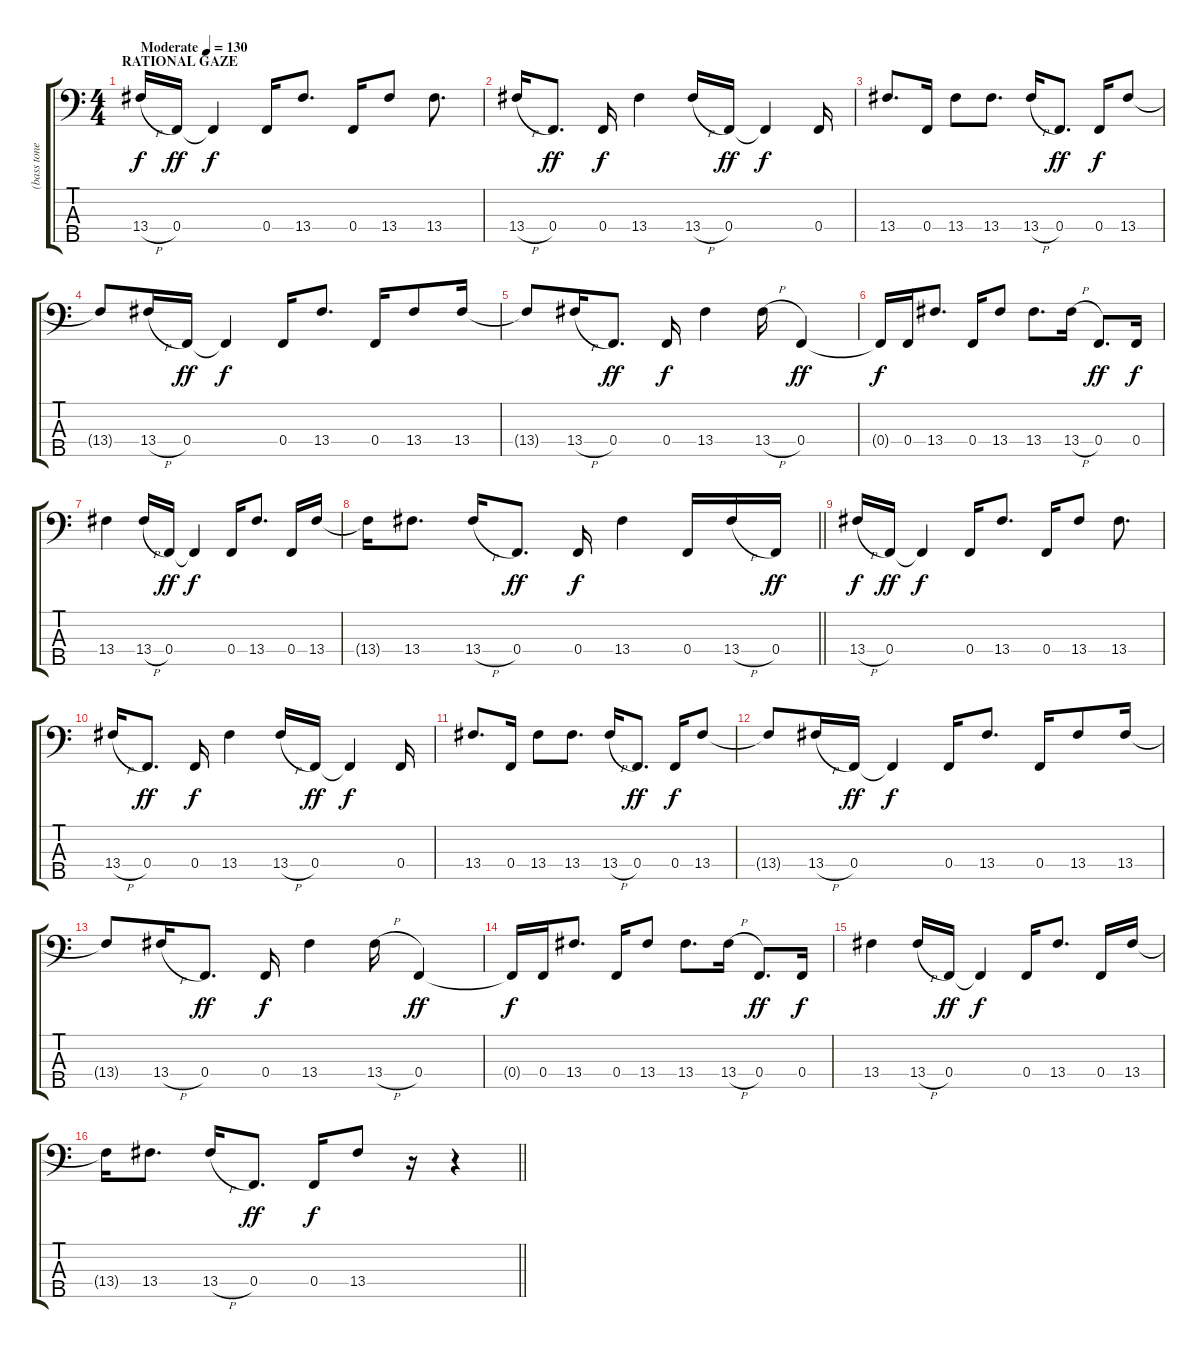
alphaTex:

\track ("(bass tone)" "(bass tone") {instrument electricbasspick}
\staff {score tabs}
\tuning (Ab2 Eb2 Bb1 F1 C1) {hide}
\ts (4 4)
\section ("" "RATIONAL GAZE")
\tempo (130 "Moderate")
\clef f4
\ks c
13.4{h}.16{dy f instrument electricbasspick} 0.4.16{dy ff} 0.4{t}.4{dy f} 0.4.16 13.4.8{d} 0.4.16 13.4.8 13.4.8{d} |
13.4{h}.16 0.4.8{d dy ff} 0.4.16{dy f} 13.4.4 13.4{h}.16 0.4.16{dy ff} 0.4{t}.4{dy f} 0.4.16 |
13.4.8{d} 0.4.16 13.4.8 13.4.8{d} 13.4{h}.16 0.4.8{d dy ff} 0.4.16{dy f} 13.4.8 |
13.4{t}.8 13.4{h}.16 0.4.16{dy ff} 0.4{t}.4{dy f} 0.4.16 13.4.8{d} 0.4.16 13.4.8 13.4.16 |
13.4{t}.8 13.4{h}.16 0.4.8{d dy ff} 0.4.16{dy f} 13.4.4 13.4{h}.16 0.4.4{dy ff} |
0.4{t}.16{dy f} 0.4.16 13.4.8{d} 0.4.16 13.4.8 13.4.8{d} 13.4{h}.16 0.4.8{d dy ff} 0.4.16{dy f} |
13.4.4 13.4{h}.16 0.4.16{dy ff} 0.4{t}.4{dy f} 0.4.16 13.4.8{d} 0.4.16 13.4.16 |
\barLineRight lightlight
13.4{t}.16 13.4.8{d} 13.4{h}.16 0.4.8{d dy ff} 0.4.16{dy f} 13.4.4 0.4.16 13.4{h}.16 0.4.16{dy ff} |
13.4{h}.16{dy f} 0.4.16{dy ff} 0.4{t}.4{dy f} 0.4.16 13.4.8{d} 0.4.16 13.4.8 13.4.8{d} |
13.4{h}.16 0.4.8{d dy ff} 0.4.16{dy f} 13.4.4 13.4{h}.16 0.4.16{dy ff} 0.4{t}.4{dy f} 0.4.16 |
13.4.8{d} 0.4.16 13.4.8 13.4.8{d} 13.4{h}.16 0.4.8{d dy ff} 0.4.16{dy f} 13.4.8 |
13.4{t}.8 13.4{h}.16 0.4.16{dy ff} 0.4{t}.4{dy f} 0.4.16 13.4.8{d} 0.4.16 13.4.8 13.4.16 |
13.4{t}.8 13.4{h}.16 0.4.8{d dy ff} 0.4.16{dy f} 13.4.4 13.4{h}.16 0.4.4{dy ff} |
0.4{t}.16{dy f} 0.4.16 13.4.8{d} 0.4.16 13.4.8 13.4.8{d} 13.4{h}.16 0.4.8{d dy ff} 0.4.16{dy f} |
13.4.4 13.4{h}.16 0.4.16{dy ff} 0.4{t}.4{dy f} 0.4.16 13.4.8{d} 0.4.16 13.4.16 |
\barLineRight lightlight
13.4{t}.16 13.4.8{d} 13.4{h}.16 0.4.8{d dy ff} 0.4.16{dy f} 13.4.8 r.16 r.4
